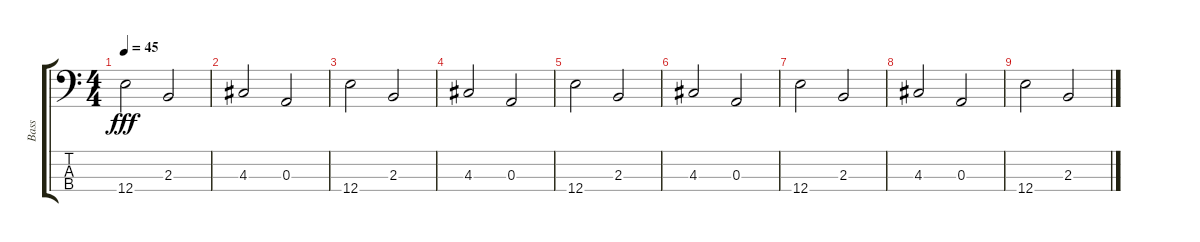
\track ("Bass" "Bass") {instrument electricbassfinger}
\staff {score tabs}
\tuning (G2 D2 A1 E1) {hide}
\ts (4 4)
\tempo 45
\clef f4
\ks c
12.4.2{dy fff} 2.3.2 |
4.3.2 0.3.2 |
12.4.2 2.3.2 |
4.3.2 0.3.2 |
12.4.2 2.3.2 |
4.3.2 0.3.2 |
12.4.2 2.3.2 |
4.3.2 0.3.2 |
12.4.2 2.3.2
